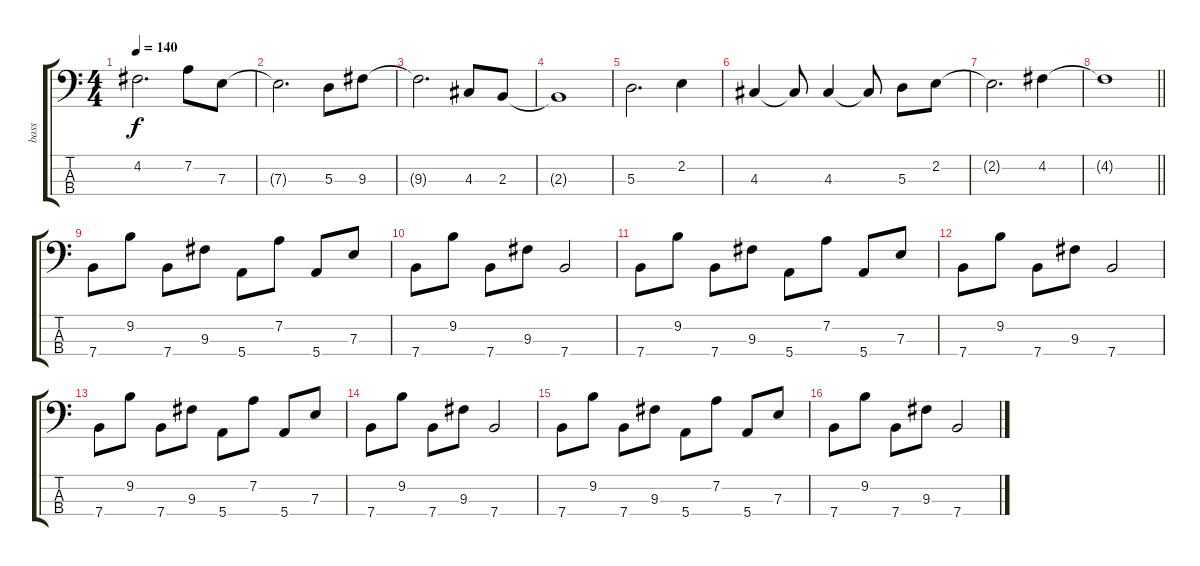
\track ("bass" "bass") {instrument slapbass1}
\staff {score tabs}
\tuning (G2 D2 A1 E1) {hide}
\ts (4 4)
\tempo 140
\clef f4
\ks c
4.2.2{d dy f} 7.2.8 7.3.8 |
7.3{t}.2{d} 5.3.8 9.3.8 |
9.3{t}.2{d} 4.3.8 2.3.8 |
2.3{t}.1 |
5.3.2{d} 2.2.4 |
4.3.4 4.3{t}.8 4.3.4 4.3{t}.8 5.3.8 2.2.8 |
2.2{t}.2{d} 4.2.4 |
\barLineRight lightlight
4.2{t}.1 |
7.4.8 9.2.8 7.4.8 9.3.8 5.4.8 7.2.8 5.4.8 7.3.8 |
7.4.8 9.2.8 7.4.8 9.3.8 7.4.2 |
7.4.8 9.2.8 7.4.8 9.3.8 5.4.8 7.2.8 5.4.8 7.3.8 |
7.4.8 9.2.8 7.4.8 9.3.8 7.4.2 |
7.4.8 9.2.8 7.4.8 9.3.8 5.4.8 7.2.8 5.4.8 7.3.8 |
7.4.8 9.2.8 7.4.8 9.3.8 7.4.2 |
7.4.8 9.2.8 7.4.8 9.3.8 5.4.8 7.2.8 5.4.8 7.3.8 |
7.4.8 9.2.8 7.4.8 9.3.8 7.4.2
